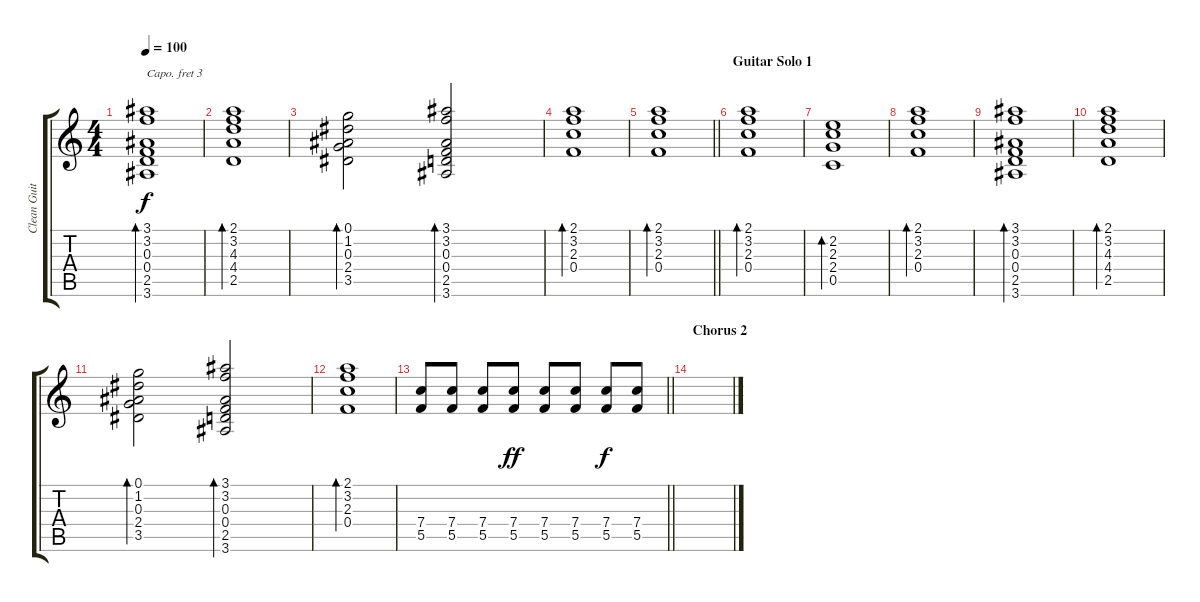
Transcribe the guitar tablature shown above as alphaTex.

\track ("Clean Guitar" "Clean Guit") {instrument acousticguitarsteel}
\staff {score tabs}
\capo 3
\tuning (E4 B3 G3 D3 A2 E2) {hide}
\ts (4 4)
\tempo 100
\clef g2
\ks c
(3.1 3.2 0.3 0.4 2.5 3.6).1{bd 60 dy f} |
(2.1 3.2 4.3 4.4 2.5).1{bd 60} |
(0.1 1.2 0.3 2.4 3.5).2{bd 60} (3.1 3.2 0.3 0.4 2.5 3.6).2{bd 60} |
(2.1 3.2 2.3 0.4).1{bd 60} |
\barLineRight lightlight
(2.1 3.2 2.3 0.4).1{bd 60} |
\section ("" "Guitar Solo 1")
(2.1 3.2 2.3 0.4).1{bd 60} |
(2.2 2.3 2.4 0.5).1{bd 60} |
(2.1 3.2 2.3 0.4).1{bd 60} |
(3.1 3.2 0.3 0.4 2.5 3.6).1{bd 60} |
(2.1 3.2 4.3 4.4 2.5).1{bd 60} |
(0.1 1.2 0.3 2.4 3.5).2{bd 60} (3.1 3.2 0.3 0.4 2.5 3.6).2{bd 60} |
(2.1 3.2 2.3 0.4).1{bd 60} |
\barLineRight lightlight
(7.4 5.5).8 (7.4 5.5).8 (7.4 5.5).8 (7.4 5.5).8{dy ff} (7.4 5.5).8 (7.4 5.5).8 (7.4 5.5).8{dy f} (7.4 5.5).8 |
\section ("" "Chorus 2")
